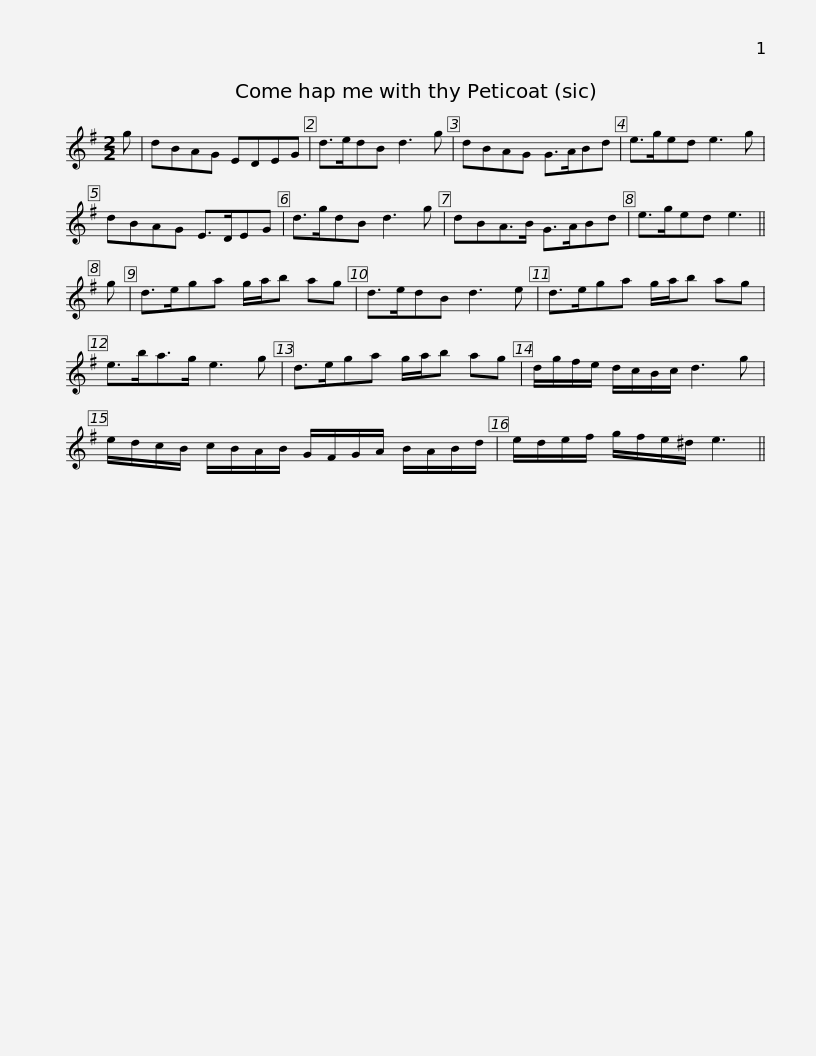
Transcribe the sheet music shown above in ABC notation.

X:1
L:1/8
M:2/2
I:linebreak $
K:G
V:1 treble
V:1
 g | dBAG EDEG | d>edB d3 g | dBAG G>ABd | e>ged e3 g | %5
 dBAG E>DEG |$ d>gdB d3 g | dBA>B G>ABd | e>ged e3 || g | %10
 d>ega g/a/b ag | d>edB d3 e |$ d>ega g/a/b ag | e>ba>g e3 g | d>ega g/a/b ag | %15
 d/g/f/e/ d/c/B/c/ d3 g |$ e/d/c/B/ c/B/A/B/ G/F/G/A/ B/A/B/d/ | e/d/e/f/ g/f/e/^d/ e3 || %18
